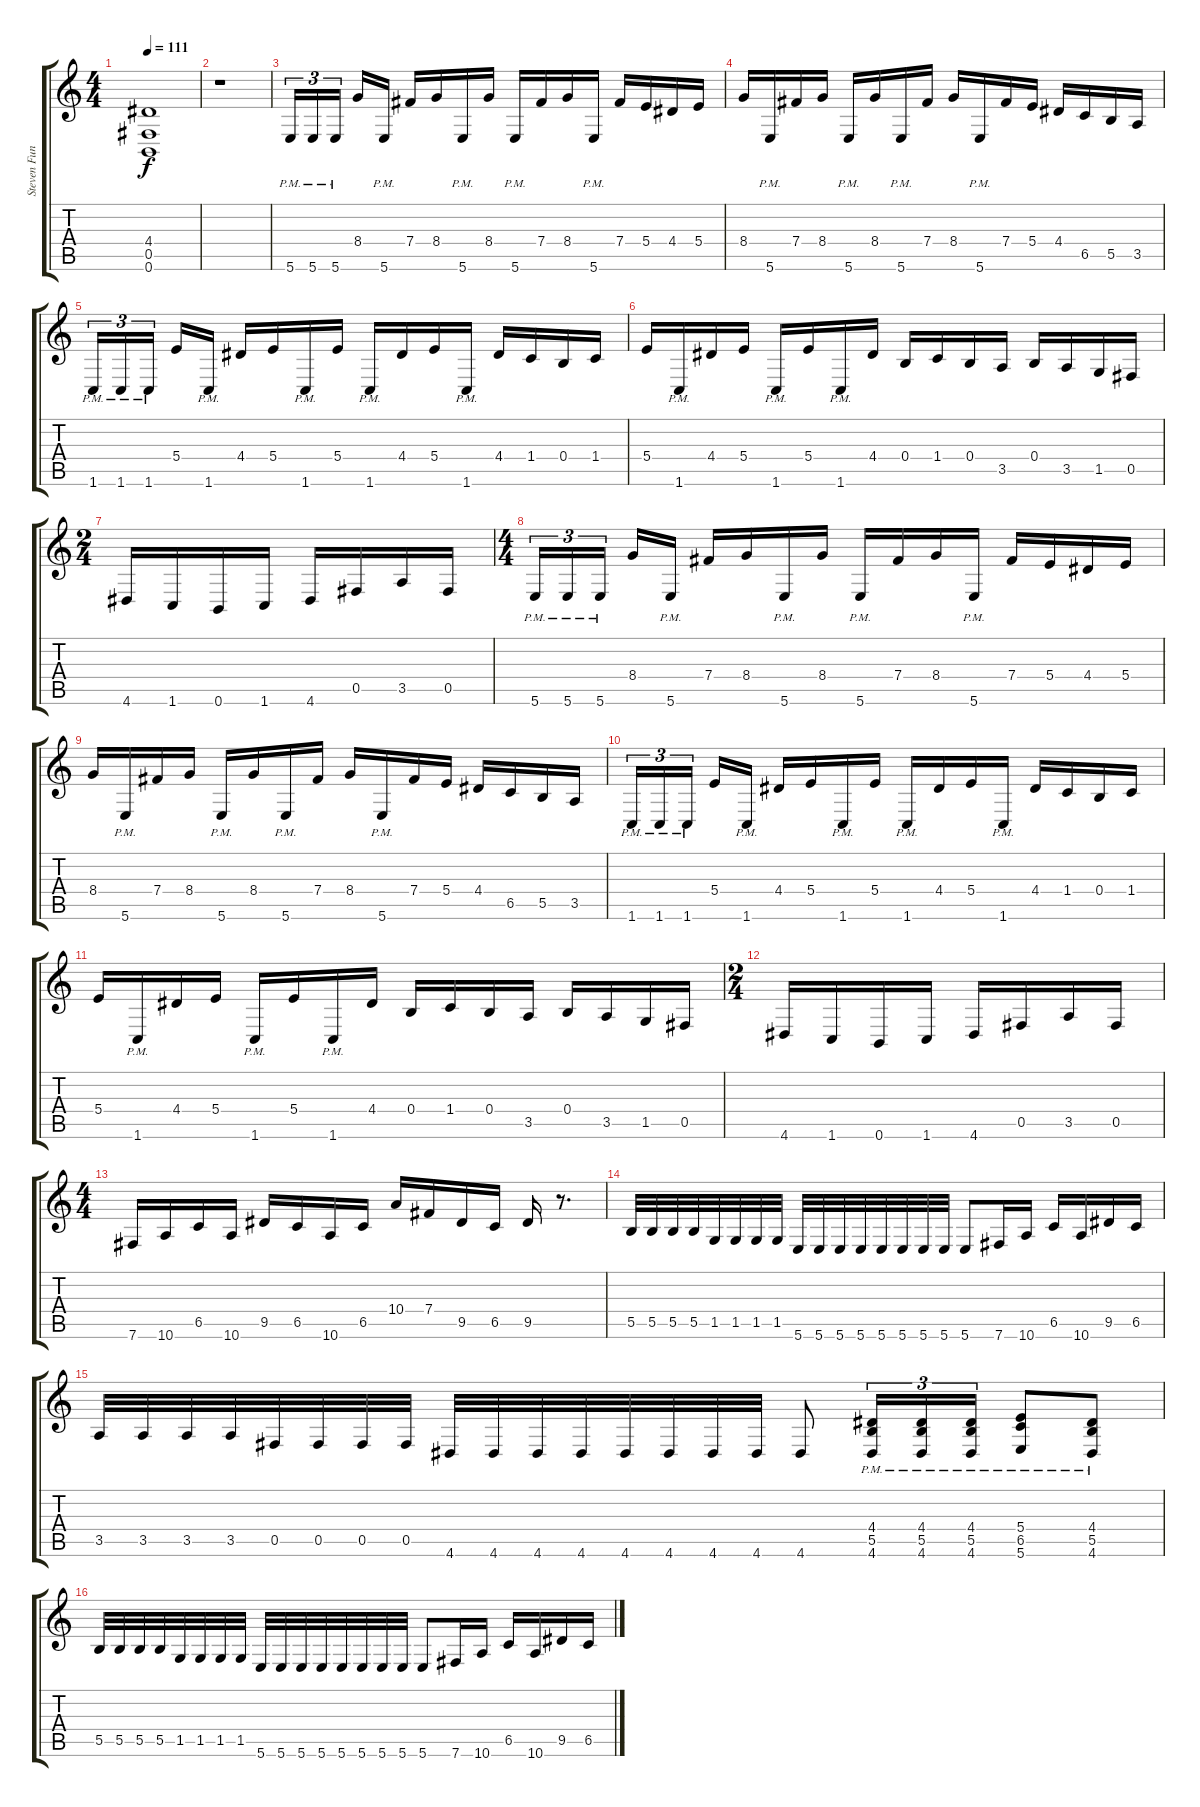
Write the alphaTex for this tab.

\track ("Steven Funderburk rhythm" "Steven Fun") {instrument overdrivenguitar}
\staff {score tabs}
\tuning (Db4 Ab3 E3 B2 Gb2 B1) {hide}
\ts (4 4)
\tempo 111
\clef g2
\ks c
(4.4{t} 0.5{t} 0.6{t}).1{dy f} |
r.1 |
5.6{pm}.16{tu (3 2)} 5.6{pm}.16{tu (3 2)} 5.6{pm}.16{tu (3 2) beam splitsecondary} 8.4.16 5.6{pm}.16 7.4.16 8.4.16 5.6{pm}.16 8.4.16 5.6{pm}.16 7.4.16 8.4.16 5.6{pm}.16 7.4.16 5.4.16 4.4.16 5.4.16 |
8.4.16 5.6{pm}.16 7.4.16 8.4.16 5.6{pm}.16 8.4.16 5.6{pm}.16 7.4.16 8.4.16 5.6{pm}.16 7.4.16 5.4.16 4.4.16 6.5.16 5.5.16 3.5.16 |
1.6{pm}.16{tu (3 2)} 1.6{pm}.16{tu (3 2)} 1.6{pm}.16{tu (3 2) beam splitsecondary} 5.4.16 1.6{pm}.16 4.4.16 5.4.16 1.6{pm}.16 5.4.16 1.6{pm}.16 4.4.16 5.4.16 1.6{pm}.16 4.4.16 1.4.16 0.4.16 1.4.16 |
5.4.16 1.6{pm}.16 4.4.16 5.4.16 1.6{pm}.16 5.4.16 1.6{pm}.16 4.4.16 0.4.16 1.4.16 0.4.16 3.5.16 0.4.16 3.5.16 1.5.16 0.5.16 |
\ts (2 4)
4.6.16 1.6.16 0.6.16 1.6.16 4.6.16 0.5.16 3.5.16 0.5.16 |
\ts (4 4)
5.6{pm}.16{tu (3 2)} 5.6{pm}.16{tu (3 2)} 5.6{pm}.16{tu (3 2) beam splitsecondary} 8.4.16 5.6{pm}.16 7.4.16 8.4.16 5.6{pm}.16 8.4.16 5.6{pm}.16 7.4.16 8.4.16 5.6{pm}.16 7.4.16 5.4.16 4.4.16 5.4.16 |
8.4.16 5.6{pm}.16 7.4.16 8.4.16 5.6{pm}.16 8.4.16 5.6{pm}.16 7.4.16 8.4.16 5.6{pm}.16 7.4.16 5.4.16 4.4.16 6.5.16 5.5.16 3.5.16 |
1.6{pm}.16{tu (3 2)} 1.6{pm}.16{tu (3 2)} 1.6{pm}.16{tu (3 2) beam splitsecondary} 5.4.16 1.6{pm}.16 4.4.16 5.4.16 1.6{pm}.16 5.4.16 1.6{pm}.16 4.4.16 5.4.16 1.6{pm}.16 4.4.16 1.4.16 0.4.16 1.4.16 |
5.4.16 1.6{pm}.16 4.4.16 5.4.16 1.6{pm}.16 5.4.16 1.6{pm}.16 4.4.16 0.4.16 1.4.16 0.4.16 3.5.16 0.4.16 3.5.16 1.5.16 0.5.16 |
\ts (2 4)
4.6.16 1.6.16 0.6.16 1.6.16 4.6.16 0.5.16 3.5.16 0.5.16 |
\ts (4 4)
7.6.16 10.6.16 6.5.16 10.6.16 9.5.16 6.5.16 10.6.16 6.5.16 10.4.16 7.4.16 9.5.16 6.5.16 9.5.16 r.8{d} |
5.5.32 5.5.32 5.5.32 5.5.32 1.5.32 1.5.32 1.5.32 1.5.32 5.6.32 5.6.32 5.6.32 5.6.32 5.6.32 5.6.32 5.6.32 5.6.32 5.6.8 7.6.16 10.6.16 6.5.16 10.6.16 9.5.16 6.5.16 |
3.5.32 3.5.32 3.5.32 3.5.32 0.5.32 0.5.32 0.5.32 0.5.32 4.6.32 4.6.32 4.6.32 4.6.32 4.6.32 4.6.32 4.6.32 4.6.32 4.6.8 (4.4 5.5 4.6{pm}).16{tu (3 2)} (4.4 5.5 4.6{pm}).16{tu (3 2)} (4.4{pm} 5.5{pm} 4.6{pm}).16{tu (3 2)} (5.4{pm} 6.5{pm} 5.6{pm}).8 (4.4{pm} 5.5{pm} 4.6{pm}).8 |
5.5.32 5.5.32 5.5.32 5.5.32 1.5.32 1.5.32 1.5.32 1.5.32 5.6.32 5.6.32 5.6.32 5.6.32 5.6.32 5.6.32 5.6.32 5.6.32 5.6.8 7.6.16 10.6.16 6.5.16 10.6.16 9.5.16 6.5.16
